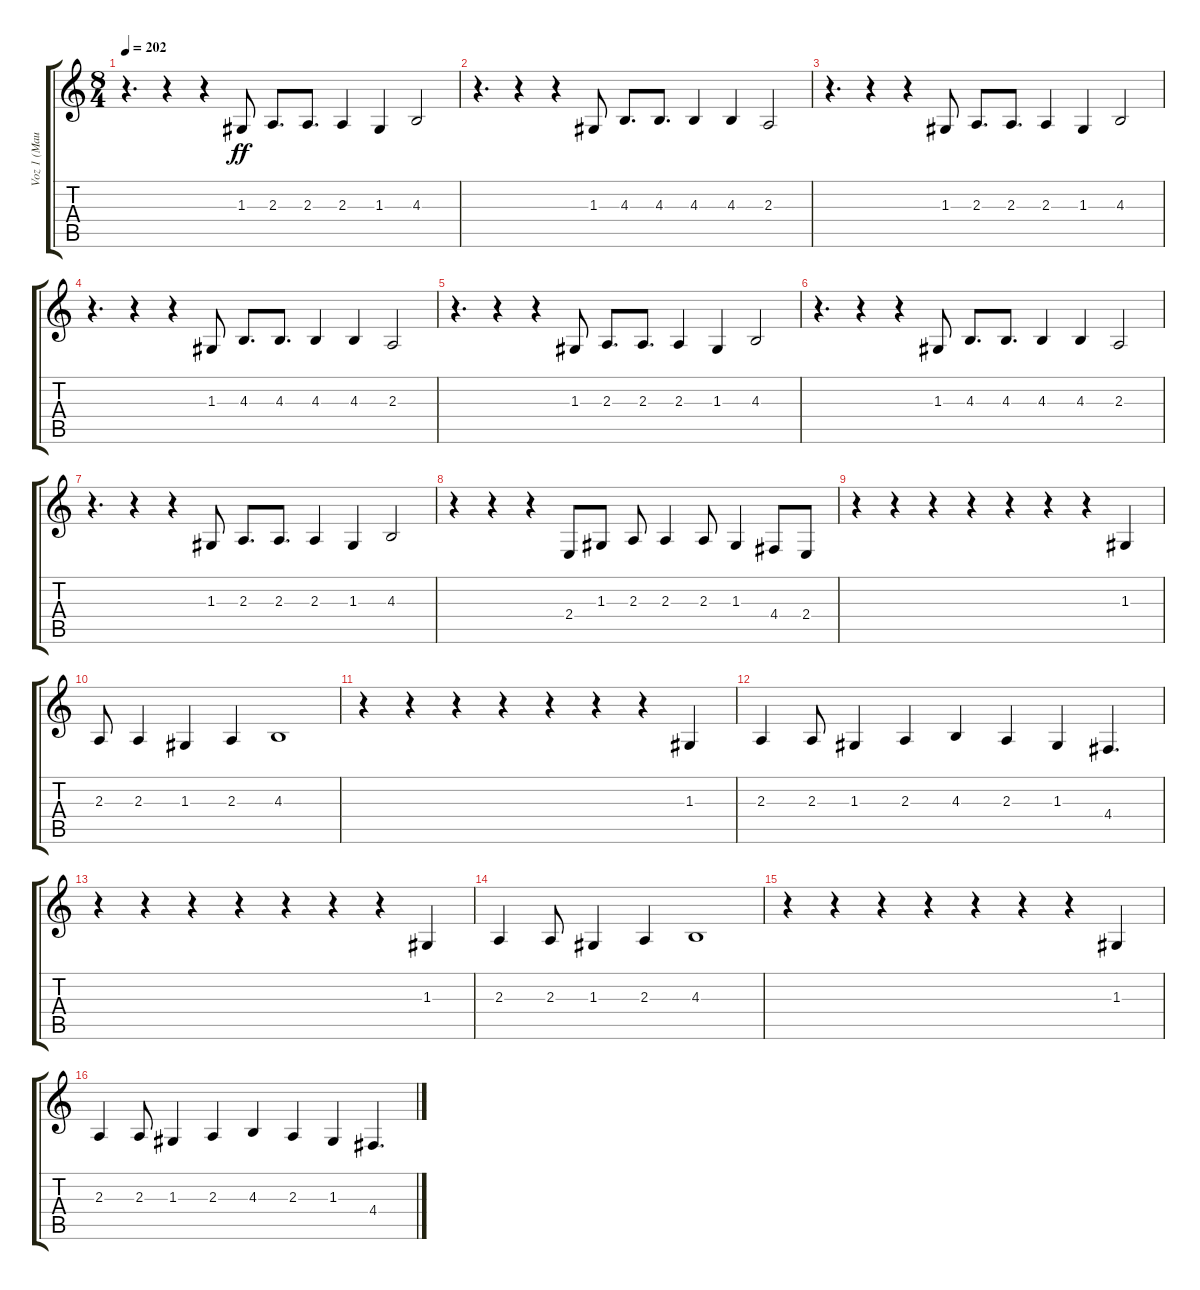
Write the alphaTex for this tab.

\track ("Voz 1 (Mauri Chinni)" "Voz 1 (Mau") {instrument clarinet}
\staff {score tabs}
\tuning (E4 B3 G3 D3 A2 E2) {hide}
\ts (8 4)
\tempo 202
\clef g2
\ks c
r.4{d dy ff} r.4 r.4 1.3.8 2.3.8{d} 2.3.8{d} 2.3.4 1.3.4 4.3.2 |
r.4{d} r.4 r.4 1.3.8 4.3.8{d} 4.3.8{d} 4.3.4 4.3.4 2.3.2 |
r.4{d} r.4 r.4 1.3.8 2.3.8{d} 2.3.8{d} 2.3.4 1.3.4 4.3.2 |
r.4{d} r.4 r.4 1.3.8 4.3.8{d} 4.3.8{d} 4.3.4 4.3.4 2.3.2 |
r.4{d} r.4 r.4 1.3.8 2.3.8{d} 2.3.8{d} 2.3.4 1.3.4 4.3.2 |
r.4{d} r.4 r.4 1.3.8 4.3.8{d} 4.3.8{d} 4.3.4 4.3.4 2.3.2 |
r.4{d} r.4 r.4 1.3.8 2.3.8{d} 2.3.8{d} 2.3.4 1.3.4 4.3.2 |
r.4 r.4 r.4 2.4.8 1.3.8 2.3.8 2.3.4 2.3.8 1.3.4 4.4.8 2.4.8 |
r.4 r.4 r.4 r.4 r.4 r.4 r.4 1.3.4 |
2.3.8 2.3.4 1.3.4 2.3.4 4.3.1 |
r.4 r.4 r.4 r.4 r.4 r.4 r.4 1.3.4 |
2.3.4 2.3.8 1.3.4 2.3.4 4.3.4 2.3.4 1.3.4 4.4.4{d} |
r.4 r.4 r.4 r.4 r.4 r.4 r.4 1.3.4 |
2.3.4 2.3.8 1.3.4 2.3.4 4.3.1 |
r.4 r.4 r.4 r.4 r.4 r.4 r.4 1.3.4 |
2.3.4 2.3.8 1.3.4 2.3.4 4.3.4 2.3.4 1.3.4 4.4.4{d}
